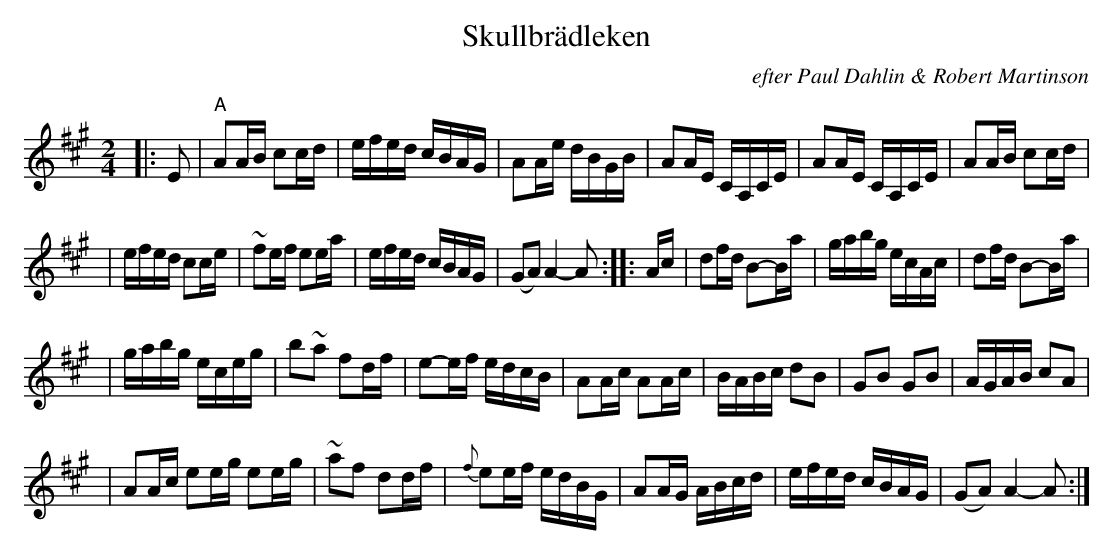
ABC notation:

X:1
T: Skullbr\"adleken
O: efter Paul Dahlin & Robert Martinson
M: 2/4
L: 1/16
K: A
|: E2 \
| "A"A2AB c2cd | efed cBAG | A2Ae dBGB | A2AE CA,CE | A2AE CA,CE | A2AB c2cd |
| efed c2ce | ~f2ef e2ea | efed cBAG | (G2A2) A4- A2 :: Ac | d2fd B2-Ba | gabg ecAc | d2fd B2-Ba |
| gabg eceg | b2~a2 f2df | e2-ef edcB | A2Ac A2Ac | BABc d2B2 | G2B2 G2B2 | AGAB c2A2 |
| A2Ac e2eg e2eg | ~a2f2 d2df | {f}e2ef edBG | A2AG ABcd | efed cBAG | (G2A2) A4- A2 :|
